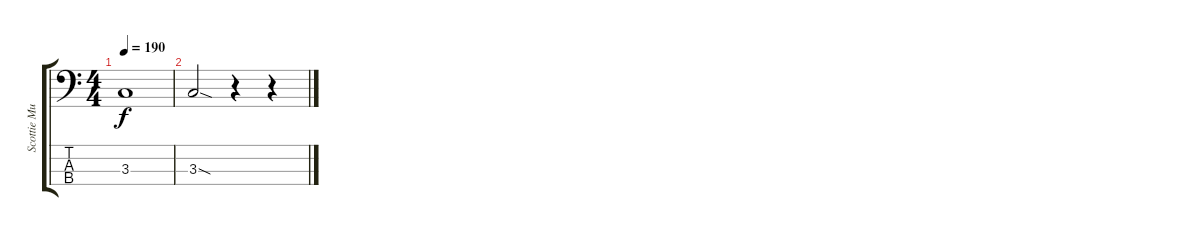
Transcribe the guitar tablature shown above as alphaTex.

\track ("Scottie Murphy - Bass" "Scottie Mu") {instrument electricbasspick}
\staff {score tabs}
\tuning (G2 D2 A1 E1) {hide}
\ts (4 4)
\tempo 190
\clef f4
\ks c
3.3{t}.1{dy f} |
3.3{sod}.2 r.4 r.4
